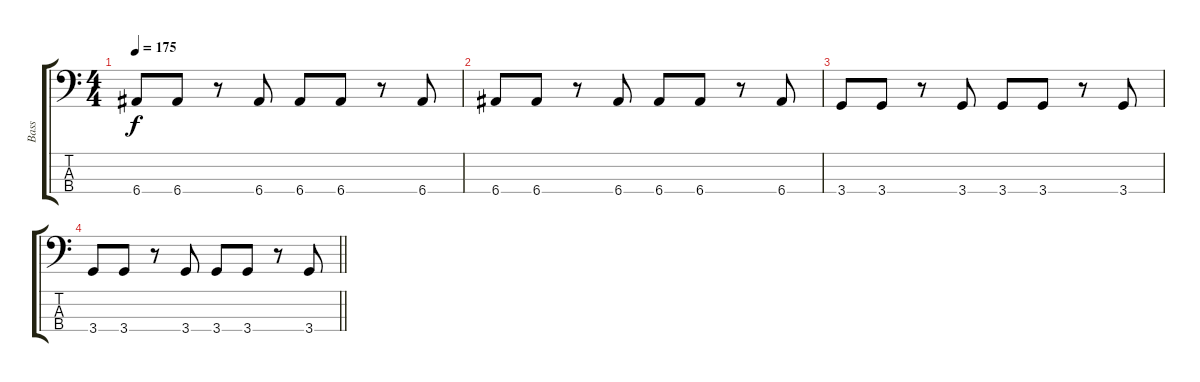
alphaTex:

\track ("Bass" "Bass") {instrument electricbassfinger}
\staff {score tabs}
\tuning (G2 D2 A1 E1) {hide}
\ts (4 4)
\tempo 175
\clef f4
\ks c
6.4.8{dy f} 6.4.8 r.8 6.4.8 6.4.8 6.4.8 r.8 6.4.8 |
6.4.8 6.4.8 r.8 6.4.8 6.4.8 6.4.8 r.8 6.4.8 |
3.4.8 3.4.8 r.8 3.4.8 3.4.8 3.4.8 r.8 3.4.8 |
\barLineRight lightlight
3.4.8 3.4.8 r.8 3.4.8 3.4.8 3.4.8 r.8 3.4.8
